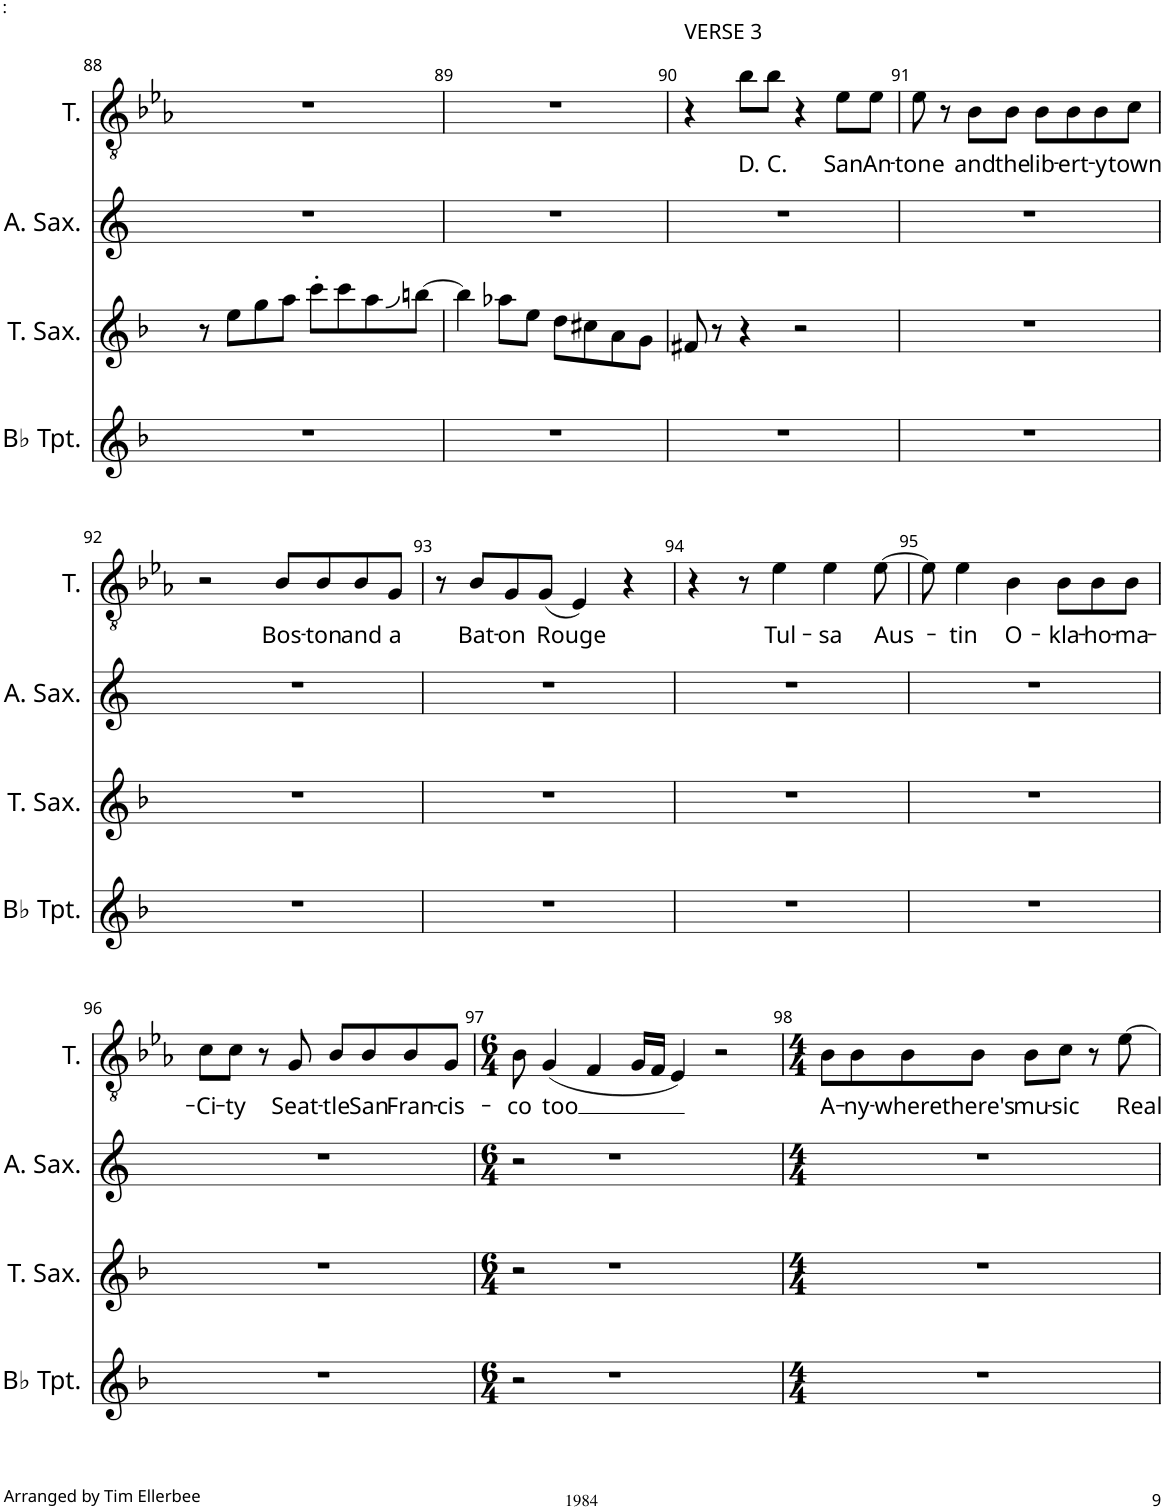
**kern	**kern	**kern	**kern	**text
*part4	*part3	*part2	*part1	*part1
*staff4	*staff3	*staff2	*staff1	*staff1
*I"Bb Trumpet	*I"Tenor Saxophone	*I"Alto Saxophone	*I"Tenor	*
*I'Bb Tpt.	*I'T. Sax.	*I'A. Sax.	*I'T.	*
!!LO:PB:g=z
*clefG2	*clefG2	*clefG2	*clefGv2	*
*Trd1c2	*Trd8c14	*Trd5c9	*	*
*k[b-]	*k[b-]	*k[]	*k[b-e-a-]	*
*M4/4	*M4/4	*M4/4	*M4/4	*
=88	=88	=88	=88	=88
1r	8r	1r	1r	.
.	8ee\L	.	.	.
.	8gg\	.	.	.
.	8aa\J	.	.	.
.	8ccc'\L	.	.	.
.	8ccc\	.	.	.
.	8aa\	.	.	.
.	[8bbn\J	.	.	.
=89	=89	=89	=89	=89
1r	4bb\]	1r	1r	.
.	8aa-X\L	.	.	.
.	8ee\J	.	.	.
.	8dd\L	.	.	.
.	8cc#X\	.	.	.
.	8a\	.	.	.
.	8g\J	.	.	.
=90	=90	=90	=90	=90
!	!	!	!LO:TX:a:t=VERSE 3	!
1r	8f#X/	1r	4r	.
.	8r	.	.	.
!	!	!	!	!LO:LY:b
.	4r	.	8b-\L	D.
!	!	!	!	!LO:LY:b
.	.	.	8b-\J	C.
.	2r	.	4r	.
!	!	!	!	!LO:LY:b
.	.	.	8e-\L	San
!	!	!	!	!LO:LY:b
.	.	.	8e-\J	An-
=91	=91	=91	=91	=91
!	!	!	!	!LO:LY:b
1r	1r	1r	8e-\	-tone
.	.	.	8r	.
!	!	!	!	!LO:LY:b
.	.	.	8B-\L	and
!	!	!	!	!LO:LY:b
.	.	.	8B-\J	the
!	!	!	!	!LO:LY:b
.	.	.	8B-\L	lib-
!	!	!	!	!LO:LY:b
.	.	.	8B-\	-ert-
!	!	!	!	!LO:LY:b
.	.	.	8B-\	-y
!	!	!	!	!LO:LY:b
.	.	.	8c\J	town
!!LO:LB:g=z
=92	=92	=92	=92	=92
1r	1r	1r	2r	.
!	!	!	!	!LO:LY:b
.	.	.	8B-/L	Bos-
!	!	!	!	!LO:LY:b
.	.	.	8B-/	-ton
!	!	!	!	!LO:LY:b
.	.	.	8B-/	and
!	!	!	!	!LO:LY:b
.	.	.	8G/J	a
=93	=93	=93	=93	=93
1r	1r	1r	8r	.
!	!	!	!	!LO:LY:b
.	.	.	8B-/L	Bat-
!	!	!	!	!LO:LY:b
.	.	.	8G/	-on
!	!	!	!	!LO:LY:b
.	.	.	(8G/J	Rouge
.	.	.	4E-/)	.
.	.	.	4r	.
=94	=94	=94	=94	=94
1r	1r	1r	4r	.
.	.	.	8r	.
!	!	!	!	!LO:LY:b
.	.	.	4e-\	Tul-
!	!	!	!	!LO:LY:b
.	.	.	4e-\	-sa
!	!	!	!	!LO:LY:b
.	.	.	[8e-\	Aus-
=95	=95	=95	=95	=95
1r	1r	1r	8e-\]	.
!	!	!	!	!LO:LY:b
.	.	.	4e-\	-tin
!	!	!	!	!LO:LY:b
.	.	.	4B-\	O-
!	!	!	!	!LO:LY:b
.	.	.	8B-\L	-kla-
!	!	!	!	!LO:LY:b
.	.	.	8B-\	-ho-
!	!	!	!	!LO:LY:b
.	.	.	8B-\J	-ma-
!!LO:LB:g=z
=96	=96	=96	=96	=96
!	!	!	!	!LO:LY:b
1r	1r	1r	8c\L	-Ci-
!	!	!	!	!LO:LY:b
.	.	.	8c\J	-ty
.	.	.	8r	.
!	!	!	!	!LO:LY:b
.	.	.	8G/	Seat-
!	!	!	!	!LO:LY:b
.	.	.	8B-/L	-tle
!	!	!	!	!LO:LY:b
.	.	.	8B-/	San
!	!	!	!	!LO:LY:b
.	.	.	8B-/	Fran-
!	!	!	!	!LO:LY:b
.	.	.	8G/J	-cis-
=97	=97	=97	=97	=97
*M6/4	*M6/4	*M6/4	*M6/4	*
!	!	!	!	!LO:LY:b
2r	2r	2r	8B-\	-co
!	!	!	!	!LO:LY:b
.	.	.	(4G/	too
.	.	.	4F/	.
1r	1r	1r	.	.
.	.	.	16G/LL	.
.	.	.	16F/JJ	.
.	.	.	4E-/)	.
.	.	.	2r	.
=98	=98	=98	=98	=98
*M4/4	*M4/4	*M4/4	*M4/4	*
!	!	!	!	!LO:LY:b
1r	1r	1r	8B-\L	A-
!	!	!	!	!LO:LY:b
.	.	.	8B-\	ny-
!	!	!	!	!LO:LY:b
.	.	.	8B-\	-where
!	!	!	!	!LO:LY:b
.	.	.	8B-\J	there's
!	!	!	!	!LO:LY:b
.	.	.	8B-\L	mu-
!	!	!	!	!LO:LY:b
.	.	.	8c\J	-sic
.	.	.	8r	.
!	!	!	!	!LO:LY:b
.	.	.	[8e-\	Real
=	=	=	=	=
*-	*-	*-	*-	*-
